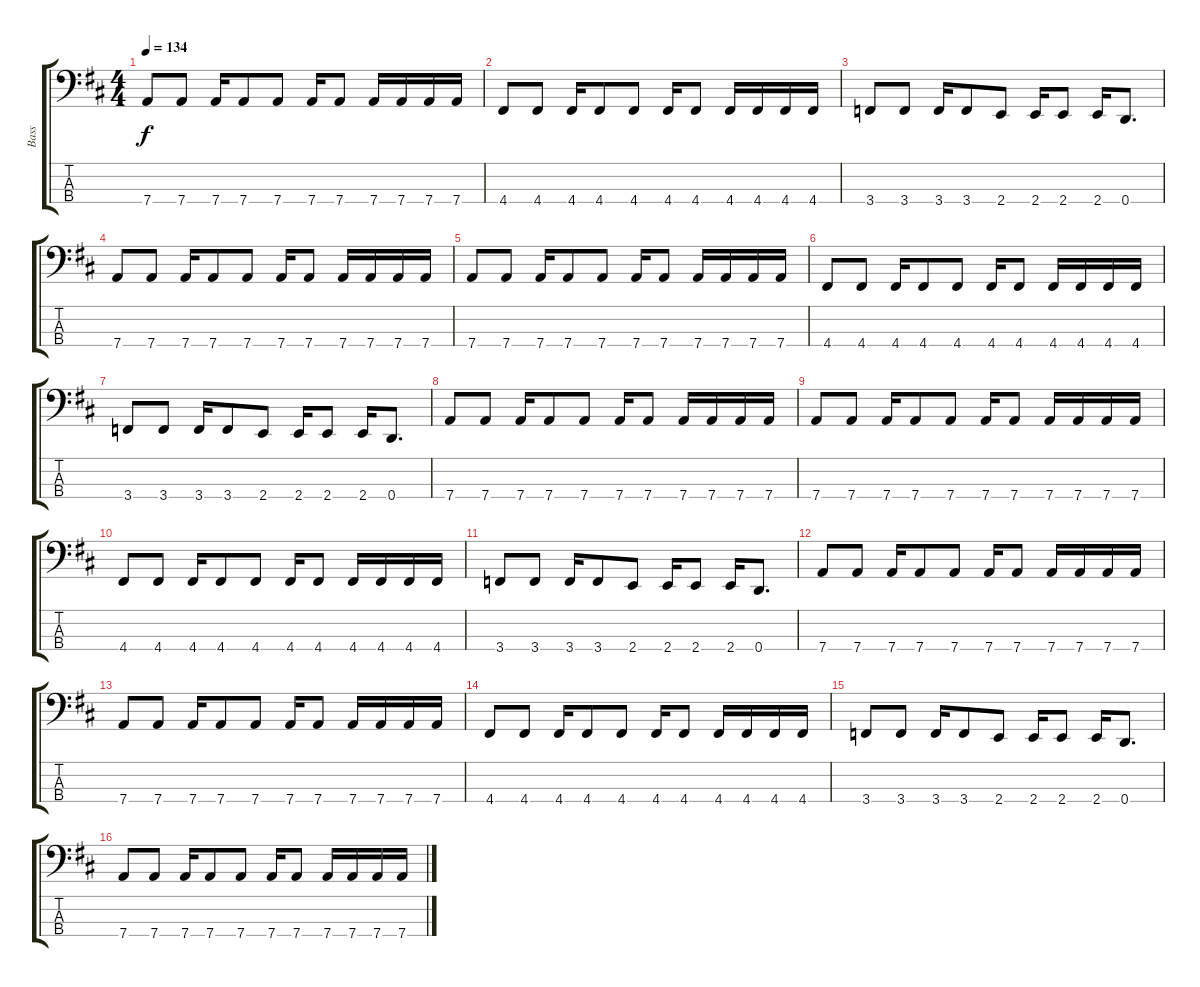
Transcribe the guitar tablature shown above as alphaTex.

\track ("Bass" "Bass") {instrument electricbasspick}
\staff {score tabs}
\tuning (F2 C2 G1 D1) {hide}
\ts (4 4)
\tempo 134
\clef f4
\ks bminor
7.4.8{dy f} 7.4.8 7.4.16 7.4.8 7.4.8 7.4.16 7.4.8 7.4.16 7.4.16 7.4.16 7.4.16 |
4.4.8 4.4.8 4.4.16 4.4.8 4.4.8 4.4.16 4.4.8 4.4.16 4.4.16 4.4.16 4.4.16 |
3.4.8 3.4.8 3.4.16 3.4.8 2.4.8 2.4.16 2.4.8 2.4.16 0.4.8{d} |
7.4.8 7.4.8 7.4.16 7.4.8 7.4.8 7.4.16 7.4.8 7.4.16 7.4.16 7.4.16 7.4.16 |
7.4.8 7.4.8 7.4.16 7.4.8 7.4.8 7.4.16 7.4.8 7.4.16 7.4.16 7.4.16 7.4.16 |
4.4.8 4.4.8 4.4.16 4.4.8 4.4.8 4.4.16 4.4.8 4.4.16 4.4.16 4.4.16 4.4.16 |
3.4.8 3.4.8 3.4.16 3.4.8 2.4.8 2.4.16 2.4.8 2.4.16 0.4.8{d} |
7.4.8 7.4.8 7.4.16 7.4.8 7.4.8 7.4.16 7.4.8 7.4.16 7.4.16 7.4.16 7.4.16 |
7.4.8 7.4.8 7.4.16 7.4.8 7.4.8 7.4.16 7.4.8 7.4.16 7.4.16 7.4.16 7.4.16 |
4.4.8 4.4.8 4.4.16 4.4.8 4.4.8 4.4.16 4.4.8 4.4.16 4.4.16 4.4.16 4.4.16 |
3.4.8 3.4.8 3.4.16 3.4.8 2.4.8 2.4.16 2.4.8 2.4.16 0.4.8{d} |
7.4.8 7.4.8 7.4.16 7.4.8 7.4.8 7.4.16 7.4.8 7.4.16 7.4.16 7.4.16 7.4.16 |
7.4.8 7.4.8 7.4.16 7.4.8 7.4.8 7.4.16 7.4.8 7.4.16 7.4.16 7.4.16 7.4.16 |
4.4.8 4.4.8 4.4.16 4.4.8 4.4.8 4.4.16 4.4.8 4.4.16 4.4.16 4.4.16 4.4.16 |
3.4.8 3.4.8 3.4.16 3.4.8 2.4.8 2.4.16 2.4.8 2.4.16 0.4.8{d} |
7.4.8 7.4.8 7.4.16 7.4.8 7.4.8 7.4.16 7.4.8 7.4.16 7.4.16 7.4.16 7.4.16
